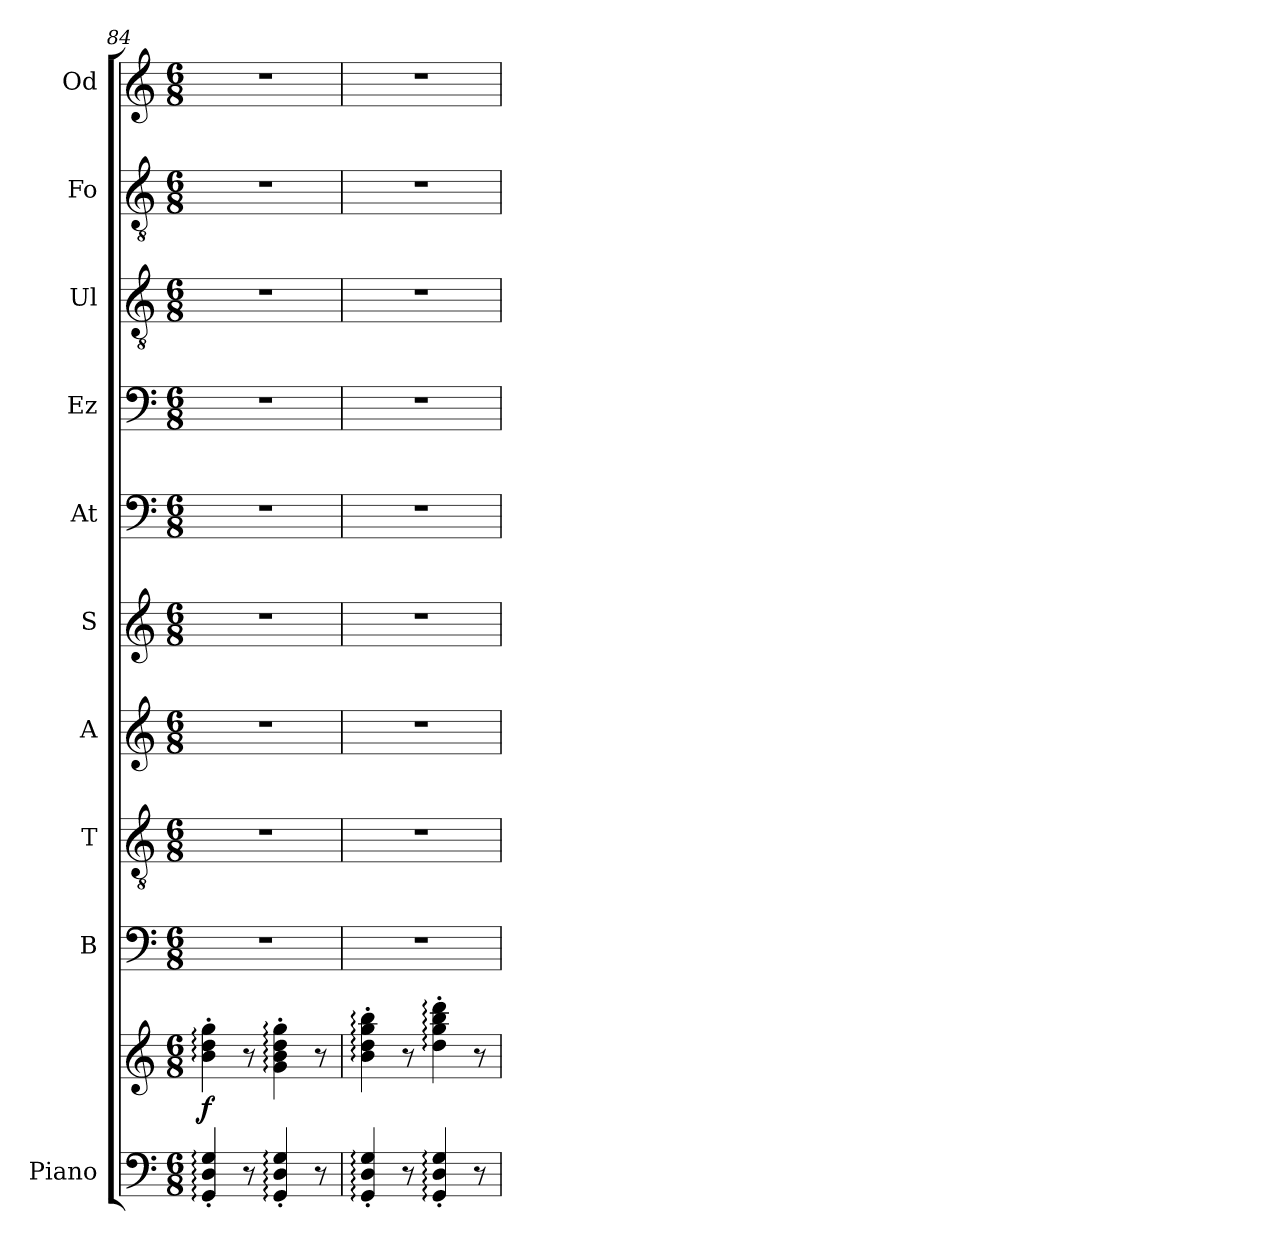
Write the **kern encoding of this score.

**kern	**kern	**dynam	**kern	**kern	**kern	**kern	**kern	**kern	**kern	**kern	**kern
*part10	*part10	*part10	*part9	*part8	*part7	*part6	*part5	*part4	*part3	*part2	*part1
*staff11	*staff10	*staff10/11	*staff9	*staff8	*staff7	*staff6	*staff5	*staff4	*staff3	*staff2	*staff1
*I"Piano	*	*	*I"B	*I"T	*I"A	*I"S	*I"At	*I"Ez	*I"Ul	*I"Fo	*I"Od
*I'Pno	*	*	*I'B	*I'T	*I'A	*I'S	*I'At	*I'Ez	*I'Ul	*I'Fo	*I'Od
!!LO:LB:g=z
*clefF4	*clefG2	*	*clefF4	*clefGv2	*clefG2	*clefG2	*clefF4	*clefF4	*clefGv2	*clefGv2	*clefG2
*k[]	*k[]	*	*k[]	*k[]	*k[]	*k[]	*k[]	*k[]	*k[]	*k[]	*k[]
*M6/8	*M6/8	*	*M6/8	*M6/8	*M6/8	*M6/8	*M6/8	*M6/8	*M6/8	*M6/8	*M6/8
=84	=84	=84	=84	=84	=84	=84	=84	=84	=84	=84	=84
!	!	!LO:DY:b	!	!	!	!	!	!	!	!	!
4GG/:' 4D/:' 4G/:'	4b\:' 4dd\:' 4gg\:'	f	2.r	2.r	2.r	2.r	2.r	2.r	2.r	2.r	2.r
8r	8r	.	.	.	.	.	.	.	.	.	.
4GG/:' 4D/:' 4G/:'	4g\:' 4b\:' 4dd\:' 4gg\:'	.	.	.	.	.	.	.	.	.	.
8r	8r	.	.	.	.	.	.	.	.	.	.
=85	=85	=85	=85	=85	=85	=85	=85	=85	=85	=85	=85
4GG/:' 4D/:' 4G/:'	4b\:' 4dd\:' 4gg\:' 4bb\:'	.	2.r	2.r	2.r	2.r	2.r	2.r	2.r	2.r	2.r
8r	8r	.	.	.	.	.	.	.	.	.	.
4GG/:' 4D/:' 4G/:'	4dd\:' 4gg\:' 4bb\:' 4ddd\:'	.	.	.	.	.	.	.	.	.	.
8r	8r	.	.	.	.	.	.	.	.	.	.
=	=	=	=	=	=	=	=	=	=	=	=
*-	*-	*-	*-	*-	*-	*-	*-	*-	*-	*-	*-
